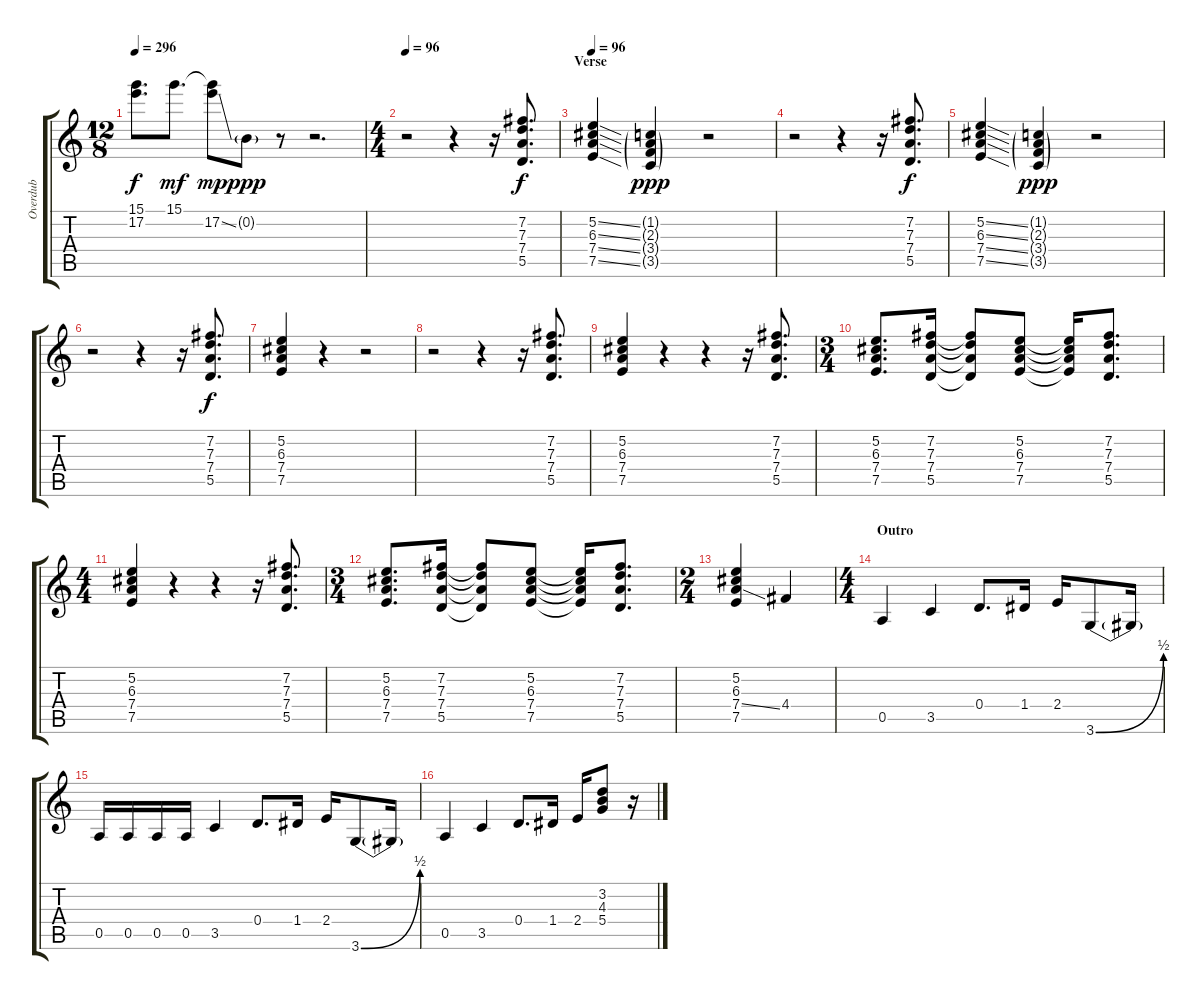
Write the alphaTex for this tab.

\track ("Overdub" "Overdub") {instrument fretlessbass}
\staff {score tabs}
\tuning (E4 B3 G3 D3 A2 E2) {hide}
\ts (12 8)
\tempo 296
\clef g2
\ks c
(15.1{t} 17.2).8{d dy f} 15.1.8{d dy mf} (15.1{t} 17.2{ss}).8{dy mp} 0.2{g}.8{dy ppp} r.8 r.2{d} |
\ts (4 4)
\tempo 96
r.2 r.4 r.16 (7.2 7.3 7.4 5.5).8{d dy f} |
\section ("" "Verse")
\tempo 96
(5.2{ss} 6.3{ss} 7.4{ss} 7.5{ss}).4 (1.2{g} 2.3{g} 3.4{g} 3.5{g}).4{dy ppp} r.2 |
r.2 r.4 r.16 (7.2 7.3 7.4 5.5).8{d dy f} |
(5.2{ss} 6.3{ss} 7.4{ss} 7.5{ss}).4 (1.2{g} 2.3{g} 3.4{g} 3.5{g}).4{dy ppp} r.2 |
r.2 r.4 r.16 (7.2 7.3 7.4 5.5).8{d dy f} |
(5.2 6.3 7.4 7.5).4 r.4 r.2 |
r.2 r.4 r.16 (7.2 7.3 7.4 5.5).8{d} |
(5.2 6.3 7.4 7.5).4 r.4 r.4 r.16 (7.2 7.3 7.4 5.5).8{d} |
\ts (3 4)
(5.2 6.3 7.4 7.5).8{d} (7.2 7.3 7.4 5.5).16 (7.2{t} 7.3{t} 7.4{t} 5.5{t}).8 (5.2 6.3 7.4 7.5).8 (5.2{t} 6.3{t} 7.4{t} 7.5{t}).16 (7.2 7.3 7.4 5.5).8{d} |
\ts (4 4)
(5.2 6.3 7.4 7.5).4 r.4 r.4 r.16 (7.2 7.3 7.4 5.5).8{d} |
\ts (3 4)
(5.2 6.3 7.4 7.5).8{d} (7.2 7.3 7.4 5.5).16 (7.2{t} 7.3{t} 7.4{t} 5.5{t}).8 (5.2 6.3 7.4 7.5).8 (5.2{t} 6.3{t} 7.4{t} 7.5{t}).16 (7.2 7.3 7.4 5.5).8{d} |
\ts (2 4)
(5.2 6.3 7.4{ss} 7.5).4 4.4.4 |
\ts (4 4)
\section ("" "Outro")
0.5.4 3.5.4 0.4.8{d} 1.4.16 2.4.16 3.6{be (bend 0 0 60 2)}.8 3.6{t}.16 |
0.5.16 0.5.16 0.5.16 0.5.16 3.5.4 0.4.8{d} 1.4.16 2.4.16 3.6{be (bend 0 0 60 2)}.8 3.6{t}.16 |
0.5.4 3.5.4 0.4.8{d} 1.4.16 2.4.16 (3.2 4.3 5.4).8 r.16
